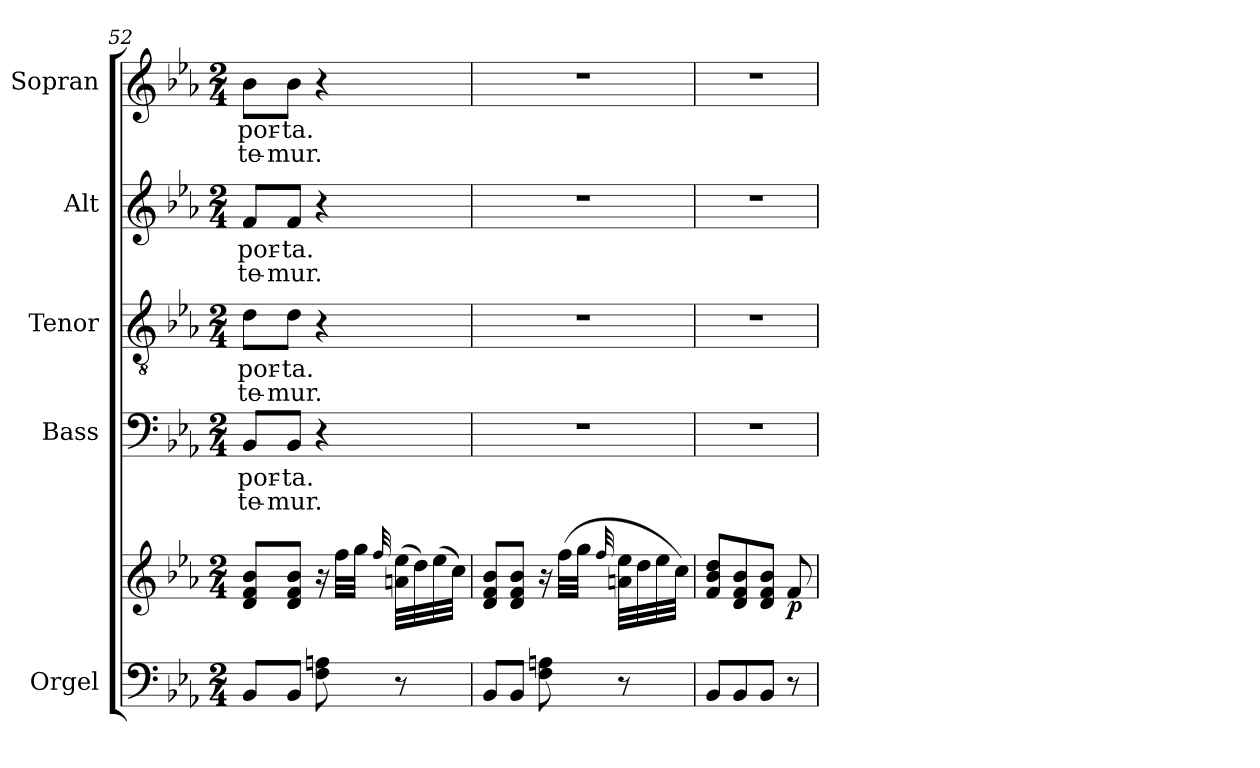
**kern	**kern	**dynam	**kern	**text	**text	**kern	**text	**text	**kern	**text	**text	**kern	**text	**text
*part5	*part5	*part5	*part4	*part4	*part4	*part3	*part3	*part3	*part2	*part2	*part2	*part1	*part1	*part1
*staff6	*staff5	*staff5/6	*staff4	*staff4	*staff4	*staff3	*staff3	*staff3	*staff2	*staff2	*staff2	*staff1	*staff1	*staff1
*I"Orgel	*	*	*I"Bass	*	*	*I"Tenor	*	*	*I"Alt	*	*	*I"Sopran	*	*
*I'Org.	*	*	*I'B.	*	*	*I'T.	*	*	*I'A.	*	*	*I'S.	*	*
!!LO:PB:g=z
*clefF4	*clefG2	*	*clefF4	*	*	*clefGv2	*	*	*clefG2	*	*	*clefG2	*	*
*k[b-e-a-]	*k[b-e-a-]	*	*k[b-e-a-]	*	*	*k[b-e-a-]	*	*	*k[b-e-a-]	*	*	*k[b-e-a-]	*	*
*E-:	*E-:	*	*E-:	*	*	*E-:	*	*	*E-:	*	*	*E-:	*	*
*M2/4	*M2/4	*	*M2/4	*	*	*M2/4	*	*	*M2/4	*	*	*M2/4	*	*
=52	=52	=52	=52	=52	=52	=52	=52	=52	=52	=52	=52	=52	=52	=52
!	!	!	!	!LO:LY:b	!LO:LY:b	!	!LO:LY:b	!LO:LY:b	!	!LO:LY:b	!LO:LY:b	!	!LO:LY:b	!LO:LY:b
8BB-/L	8d/ 8f/ 8b-/L	.	8BB-/L	por-	-te-	8d\L	por-	-te-	8f/L	por-	-te-	8b-\L	por-	-te-
!	!	!	!	!LO:LY:b	!LO:LY:b	!	!LO:LY:b	!LO:LY:b	!	!LO:LY:b	!LO:LY:b	!	!LO:LY:b	!LO:LY:b
8BB-/J	8d/ 8f/ 8b-/J	.	8BB-/J	-ta.	-mur.	8d\J	-ta.	-mur.	8f/J	-ta.	-mur.	8b-\J	-ta.	-mur.
8F\ 8An\	16r	.	4r	.	.	4r	.	.	4r	.	.	4r	.	.
.	32ff\LLL	.	.	.	.	.	.	.	.	.	.	.	.	.
.	32gg\JJJ	.	.	.	.	.	.	.	.	.	.	.	.	.
.	32qqff/	.	.	.	.	.	.	.	.	.	.	.	.	.
8r	(>32an\ 32ee-\LLL	.	.	.	.	.	.	.	.	.	.	.	.	.
.	32dd\)	.	.	.	.	.	.	.	.	.	.	.	.	.
.	(>32ee-\	.	.	.	.	.	.	.	.	.	.	.	.	.
.	32cc\JJJ)	.	.	.	.	.	.	.	.	.	.	.	.	.
=53	=53	=53	=53	=53	=53	=53	=53	=53	=53	=53	=53	=53	=53	=53
8BB-/L	8d/ 8f/ 8b-/L	.	2r	.	.	2r	.	.	2r	.	.	2r	.	.
8BB-/J	8d/ 8f/ 8b-/J	.	.	.	.	.	.	.	.	.	.	.	.	.
8F\ 8An\	16r	.	.	.	.	.	.	.	.	.	.	.	.	.
.	(>32ff\LLL	.	.	.	.	.	.	.	.	.	.	.	.	.
.	32gg\JJJ	.	.	.	.	.	.	.	.	.	.	.	.	.
.	32qqff/	.	.	.	.	.	.	.	.	.	.	.	.	.
8r	32an\ 32ee-\LLL	.	.	.	.	.	.	.	.	.	.	.	.	.
.	32dd\	.	.	.	.	.	.	.	.	.	.	.	.	.
.	32ee-\	.	.	.	.	.	.	.	.	.	.	.	.	.
.	32cc\JJJ)	.	.	.	.	.	.	.	.	.	.	.	.	.
=54	=54	=54	=54	=54	=54	=54	=54	=54	=54	=54	=54	=54	=54	=54
8BB-/L	8f/ 8b-/ 8dd/L	.	2r	.	.	2r	.	.	2r	.	.	2r	.	.
8BB-/	8d/ 8f/ 8b-/	.	.	.	.	.	.	.	.	.	.	.	.	.
8BB-/J	8d/ 8f/ 8b-/J	.	.	.	.	.	.	.	.	.	.	.	.	.
!	!	!LO:DY:b	!	!	!	!	!	!	!	!	!	!	!	!
8r	8f/	p	.	.	.	.	.	.	.	.	.	.	.	.
=	=	=	=	=	=	=	=	=	=	=	=	=	=	=
*-	*-	*-	*-	*-	*-	*-	*-	*-	*-	*-	*-	*-	*-	*-
